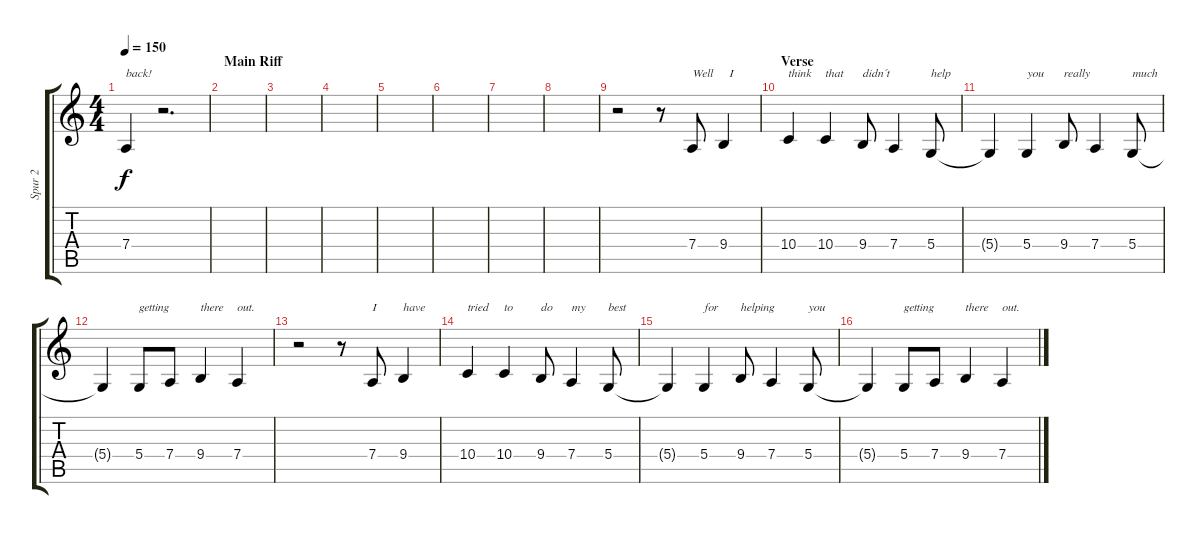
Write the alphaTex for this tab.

\track ("Spur 2" "Spur 2") {instrument lead6voice}
\staff {score tabs}
\tuning (E4 B3 G3 D3 A2 D2) {hide}
\ts (4 4)
\tempo 150
\clef g2
\ks c
7.4.4{txt "back!" dy f} r.2{d} |
\section ("" "Main Riff")
|
|
|
|
|
|
|
r.2 r.8 7.4.8{txt "Well"} 9.4.4{txt "  I"} |
\section ("" "Verse")
10.4.4{txt "think"} 10.4.4{txt "that"} 9.4.8{txt "didn´t"} 7.4.4 5.4.8{txt "help"} |
5.4{t}.4 5.4.4{txt "you"} 9.4.8{txt "really"} 7.4.4 5.4.8{txt "much"} |
5.4{t}.4 5.4.8{txt "getting"} 7.4.8 9.4.4{txt "there"} 7.4.4{txt "out."} |
r.2 r.8 7.4.8{txt "I"} 9.4.4{txt "have"} |
10.4.4{txt "tried"} 10.4.4{txt "to"} 9.4.8{txt "do"} 7.4.4{txt "my"} 5.4.8{txt "best"} |
5.4{t}.4 5.4.4{txt "for"} 9.4.8{txt "helping"} 7.4.4 5.4.8{txt "you"} |
5.4{t}.4 5.4.8{txt "getting"} 7.4.8 9.4.4{txt "there"} 7.4.4{txt "out."}
